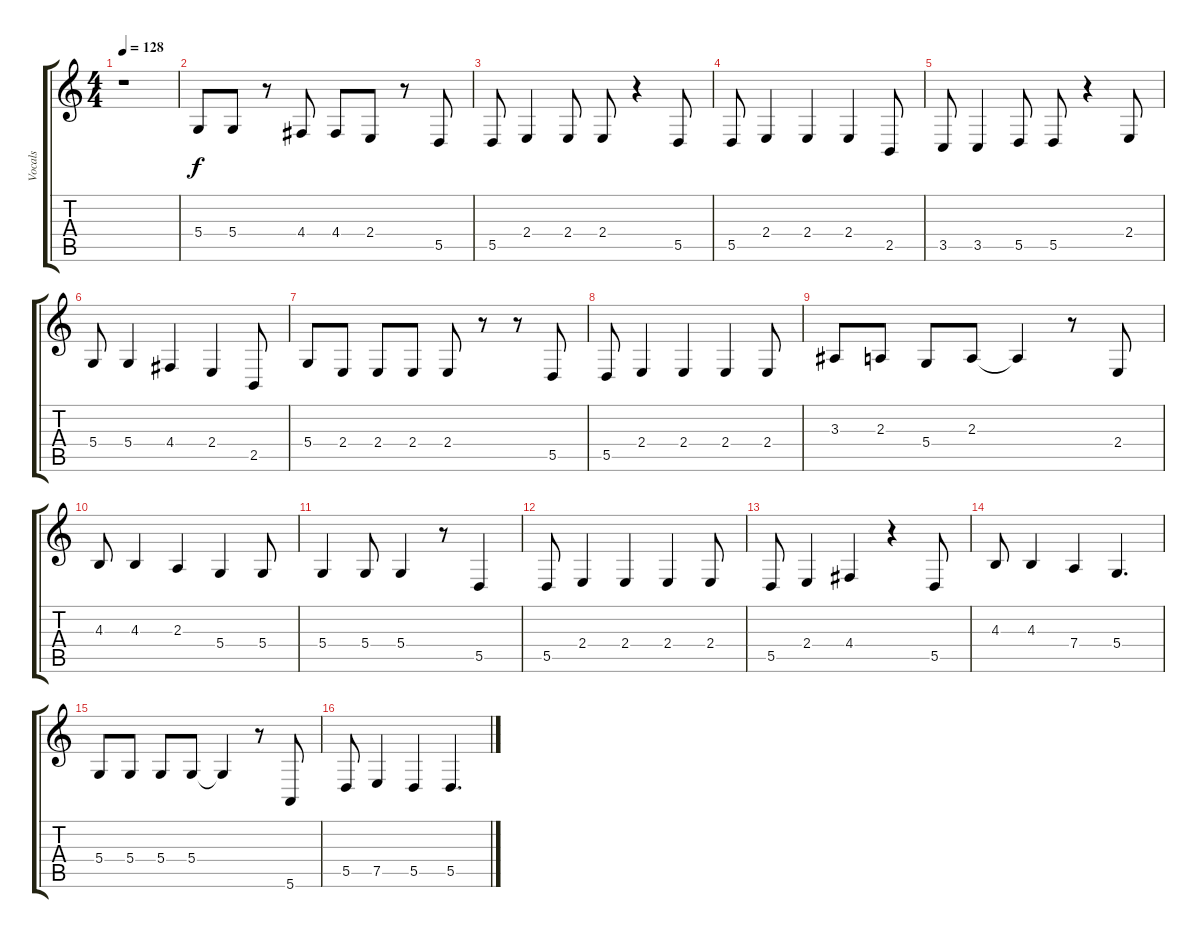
\track ("Vocals" "Vocals") {instrument synthvoice}
\staff {score tabs}
\tuning (E4 B3 G3 D3 A2 E2) {hide}
\ts (4 4)
\tempo 128
\clef g2
\ks c
r.1{dy f} |
5.4.8 5.4.8 r.8 4.4.8 4.4.8 2.4.8 r.8 5.5.8 |
5.5.8 2.4.4 2.4.8 2.4.8 r.4 5.5.8 |
5.5.8 2.4.4 2.4.4 2.4.4 2.5.8 |
3.5.8 3.5.4 5.5.8 5.5.8 r.4 2.4.8 |
5.4.8 5.4.4 4.4.4 2.4.4 2.5.8 |
5.4.8 2.4.8 2.4.8 2.4.8 2.4.8 r.8 r.8 5.5.8 |
5.5.8 2.4.4 2.4.4 2.4.4 2.4.8 |
3.3.8 2.3.8 5.4.8 2.3.8 2.3{t}.4 r.8 2.4.8 |
4.3.8 4.3.4 2.3.4 5.4.4 5.4.8 |
5.4.4 5.4.8 5.4.4 r.8 5.5.4 |
5.5.8 2.4.4 2.4.4 2.4.4 2.4.8 |
5.5.8 2.4.4 4.4.4 r.4 5.5.8 |
4.3.8 4.3.4 7.4.4 5.4.4{d} |
5.4.8 5.4.8 5.4.8 5.4.8 5.4{t}.4 r.8 5.6.8 |
5.5.8 7.5.4 5.5.4 5.5.4{d}
